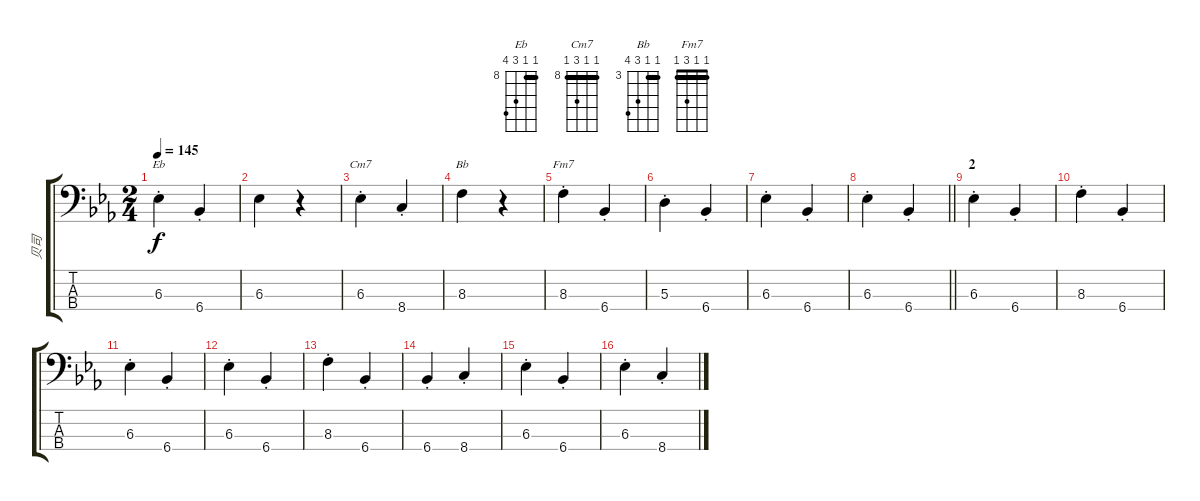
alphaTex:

\track ("贝司" "贝司") {instrument fretlessbass}
\staff {score tabs}
\tuning (G2 D2 A1 E1) {hide}
\chord ("Eb" 8 8 10 11) {firstfret 8 barre 8}
\chord ("Cm7" 8 8 10 8) {firstfret 8 barre 8}
\chord ("Bb" 3 3 5 6) {firstfret 3 barre 3}
\chord ("Fm7" 1 1 3 1) {barre 1}
\ts (2 4)
\tempo 145
\clef f4
\ks eb
6.3{st}.4{ch "Eb" dy f} 6.4{st}.4 |
6.3.4 r.4 |
6.3{st}.4{ch "Cm7"} 8.4{st}.4 |
8.3.4{ch "Bb"} r.4 |
8.3{st}.4{ch "Fm7"} 6.4{st}.4 |
5.3{st}.4 6.4{st}.4 |
6.3{st}.4 6.4{st}.4 |
\barLineRight lightlight
6.3{st}.4 6.4{st}.4 |
\section ("" "2")
6.3{st}.4 6.4{st}.4 |
8.3{st}.4 6.4{st}.4 |
6.3{st}.4 6.4{st}.4 |
6.3{st}.4 6.4{st}.4 |
8.3{st}.4 6.4{st}.4 |
6.4{st}.4 8.4{st}.4 |
6.3{st}.4 6.4{st}.4 |
6.3{st}.4 8.4{st}.4
